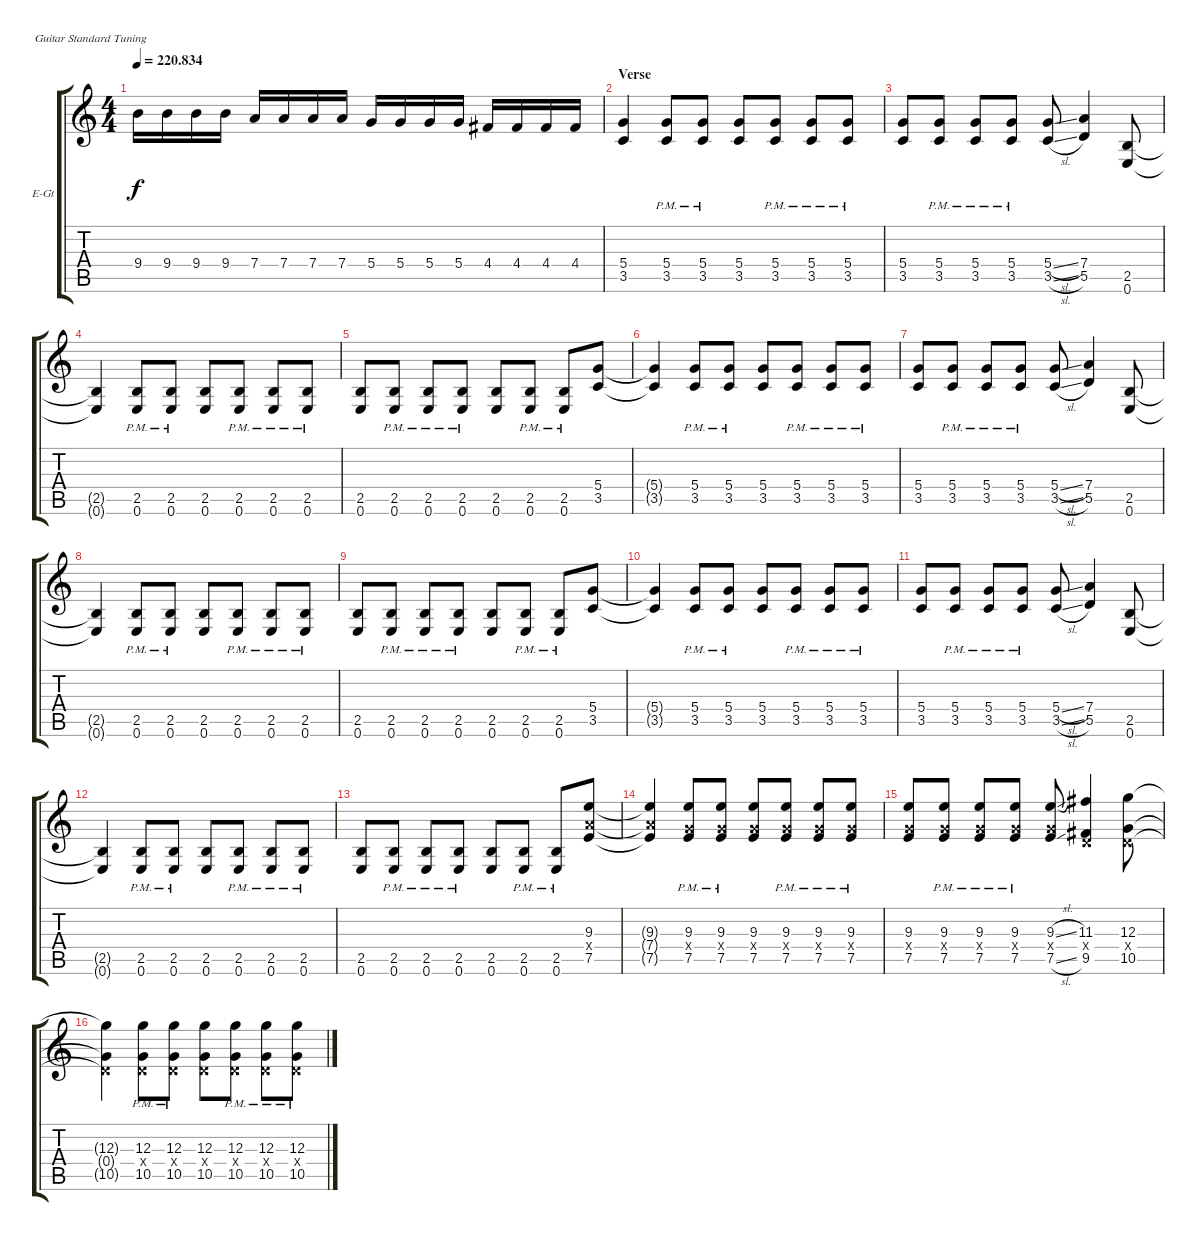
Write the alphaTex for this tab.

\bracketExtendMode groupsimilarinstruments
\firstSystemTrackNameOrientation horizontal
\otherSystemsTrackNameOrientation horizontal
\track ("Electric Guitar 2" "E-Gt") {instrument distortionguitar}
\staff {score tabs}
\tuning (E4 B3 G3 D3 A2 E2)
\ts (4 4)
\tempo
220.834
\accidentals auto
\clef g2
\ottava regular
\simile none
\ks c
9.4.16{dy f} 9.4.16 9.4.16 9.4.16 7.4.16 7.4.16 7.4.16 7.4.16 5.4.16 5.4.16 5.4.16 5.4.16 4.4.16 4.4.16 4.4.16 4.4.16 |
\section ("" "Verse")
(3.5 5.4).4 (5.4{pm} 3.5{pm}).8 (5.4{pm} 3.5{pm}).8 (5.4 3.5).8 (5.4{pm} 3.5{pm}).8 (5.4{pm} 3.5{pm}).8 (5.4{pm} 3.5{pm}).8 |
(5.4 3.5).8 (5.4{pm} 3.5{pm}).8 (5.4{pm} 3.5{pm}).8 (5.4{pm} 3.5{pm}).8 (5.4{sl} 3.5{sl}).8 (7.4 5.5).4 (2.5 0.6).8 |
(2.5{t} 0.6{t}).4 (0.6{pm} 2.5{pm}).8 (0.6{pm} 2.5{pm}).8 (0.6 2.5).8 (0.6{pm} 2.5{pm}).8 (0.6{pm} 2.5{pm}).8 (0.6{pm} 2.5{pm}).8 |
(0.6 2.5).8 (0.6{pm} 2.5{pm}).8 (0.6{pm} 2.5{pm}).8 (0.6{pm} 2.5{pm}).8 (0.6 2.5).8 (0.6{pm} 2.5{pm}).8 (2.5{pm} 0.6{pm}).8 (5.4 3.5).8 |
(5.4{t} 3.5{t}).4 (5.4{pm} 3.5{pm}).8 (5.4{pm} 3.5{pm}).8 (5.4 3.5).8 (5.4{pm} 3.5{pm}).8 (5.4{pm} 3.5{pm}).8 (5.4{pm} 3.5{pm}).8 |
(5.4 3.5).8 (5.4{pm} 3.5{pm}).8 (5.4{pm} 3.5{pm}).8 (5.4{pm} 3.5{pm}).8 (5.4{sl} 3.5{sl}).8 (7.4 5.5).4 (2.5 0.6).8 |
(2.5{t} 0.6{t}).4 (0.6{pm} 2.5{pm}).8 (0.6{pm} 2.5{pm}).8 (0.6 2.5).8 (0.6{pm} 2.5{pm}).8 (0.6{pm} 2.5{pm}).8 (0.6{pm} 2.5{pm}).8 |
(0.6 2.5).8 (0.6{pm} 2.5{pm}).8 (0.6{pm} 2.5{pm}).8 (0.6{pm} 2.5{pm}).8 (0.6 2.5).8 (0.6{pm} 2.5{pm}).8 (2.5{pm} 0.6{pm}).8 (5.4 3.5).8 |
(5.4{t} 3.5{t}).4 (5.4{pm} 3.5{pm}).8 (5.4{pm} 3.5{pm}).8 (5.4 3.5).8 (5.4{pm} 3.5{pm}).8 (5.4{pm} 3.5{pm}).8 (5.4{pm} 3.5{pm}).8 |
(5.4 3.5).8 (5.4{pm} 3.5{pm}).8 (5.4{pm} 3.5{pm}).8 (5.4{pm} 3.5{pm}).8 (5.4{sl} 3.5{sl}).8 (7.4 5.5).4 (2.5 0.6).8 |
(2.5{t} 0.6{t}).4 (0.6{pm} 2.5{pm}).8 (0.6{pm} 2.5{pm}).8 (0.6 2.5).8 (0.6{pm} 2.5{pm}).8 (0.6{pm} 2.5{pm}).8 (0.6{pm} 2.5{pm}).8 |
(0.6 2.5).8 (0.6{pm} 2.5{pm}).8 (0.6{pm} 2.5{pm}).8 (0.6{pm} 2.5{pm}).8 (0.6 2.5).8 (0.6{pm} 2.5{pm}).8 (2.5{pm} 0.6{pm}).8 (7.4{x} 7.5 9.3).8 |
(7.4{x t} 7.5{t} 9.3{t}).4 (5.4{pm x} 7.5{pm} 9.3).8 (5.4{pm x} 7.5{pm} 9.3).8 (5.4{x} 7.5 9.3).8 (5.4{pm x} 7.5{pm} 9.3).8 (5.4{pm x} 7.5{pm} 9.3).8 (5.4{pm x} 7.5{pm} 9.3).8 |
(5.4{x} 7.5 9.3).8 (5.4{pm x} 7.5{pm} 9.3).8 (5.4{pm x} 7.5{pm} 9.3).8 (7.5{pm} 5.4{pm x} 9.3).8 (5.4{x} 7.5{sl} 9.3{sl}).8 (9.5 11.3 0.4{x}).4 (10.5 12.3 0.4{x}).8 |
(10.5{t} 12.3{t} 0.4{x t}).4 (10.5{pm} 12.3 0.4{x}).8 (10.5{pm} 12.3 0.4{x}).8 (10.5 12.3 0.4{x}).8 (10.5{pm} 12.3 0.4{x}).8 (10.5{pm} 12.3 0.4{x}).8 (10.5{pm} 12.3 0.4{x}).8
